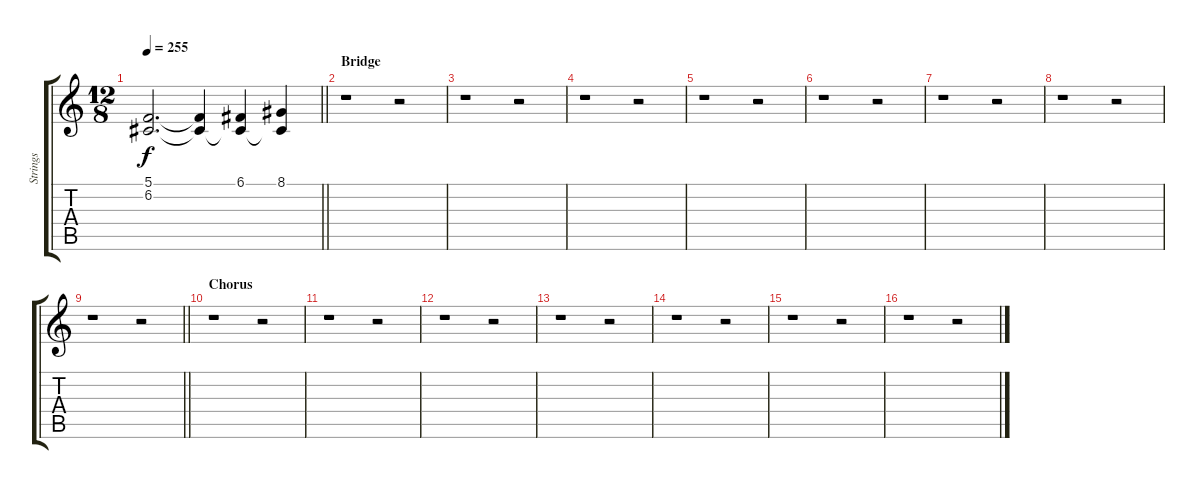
\track ("Strings" "Strings") {instrument stringensemble1}
\staff {score tabs}
\tuning (C4 G3 Eb3 Bb2 F2 C2) {hide}
\ts (12 8)
\tempo 255
\clef g2
\barLineRight lightlight
\ks c
(5.1 6.2).2{d dy f} (5.1{t} 6.2{t}).4 (6.1 6.2{t}).4 (8.1 6.2{t}).4 |
\section ("" "Bridge")
r.1 r.2 |
r.1 r.2 |
r.1 r.2 |
r.1 r.2 |
r.1 r.2 |
r.1 r.2 |
r.1 r.2 |
\barLineRight lightlight
r.1 r.2 |
\section ("" "Chorus")
r.1 r.2 |
r.1 r.2 |
r.1 r.2 |
r.1 r.2 |
r.1 r.2 |
r.1 r.2 |
r.1 r.2
